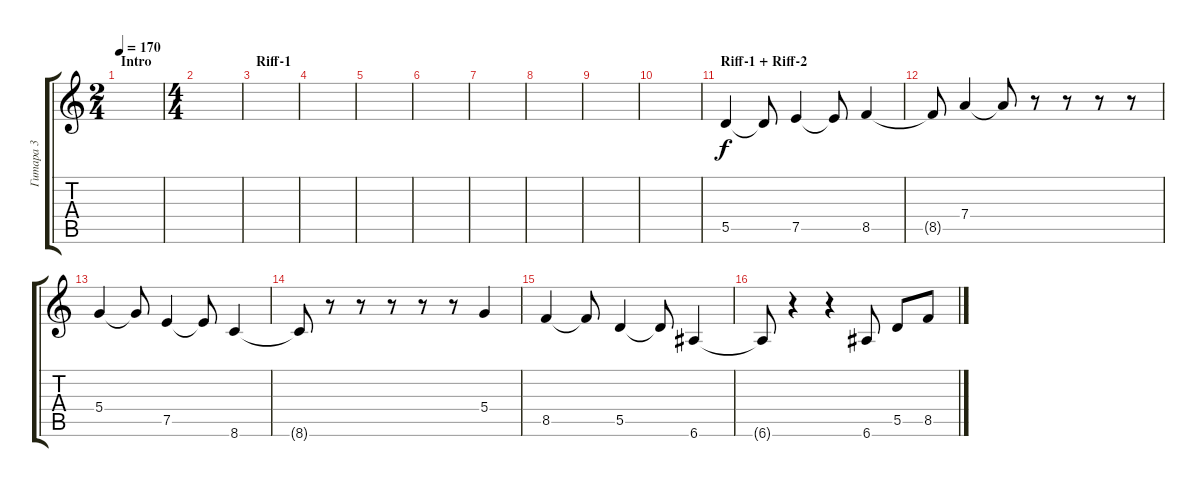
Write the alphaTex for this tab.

\track ("Гитара 3" "Гитара 3") {instrument distortionguitar}
\staff {score tabs}
\tuning (E4 B3 G3 D3 A2 E2) {hide}
\ts (2 4)
\section ("" "Intro")
\tempo 170
\clef g2
\ks c
|
\ts (4 4)
|
\section ("" "Riff-1")
|
|
|
|
|
|
|
|
\section ("" "Riff-1 + Riff-2")
5.5.4 5.5{t}.8 7.5.4 7.5{t}.8 8.5.4 |
8.5{t}.8 7.4.4 7.4{t}.8 r.8 r.8 r.8 r.8 |
5.4.4 5.4{t}.8 7.5.4 7.5{t}.8 8.6.4 |
8.6{t}.8 r.8 r.8 r.8 r.8 r.8 5.4.4 |
8.5.4 8.5{t}.8 5.5.4 5.5{t}.8 6.6.4 |
6.6{t}.8 r.4 r.4 6.6.8 5.5.8 8.5.8
